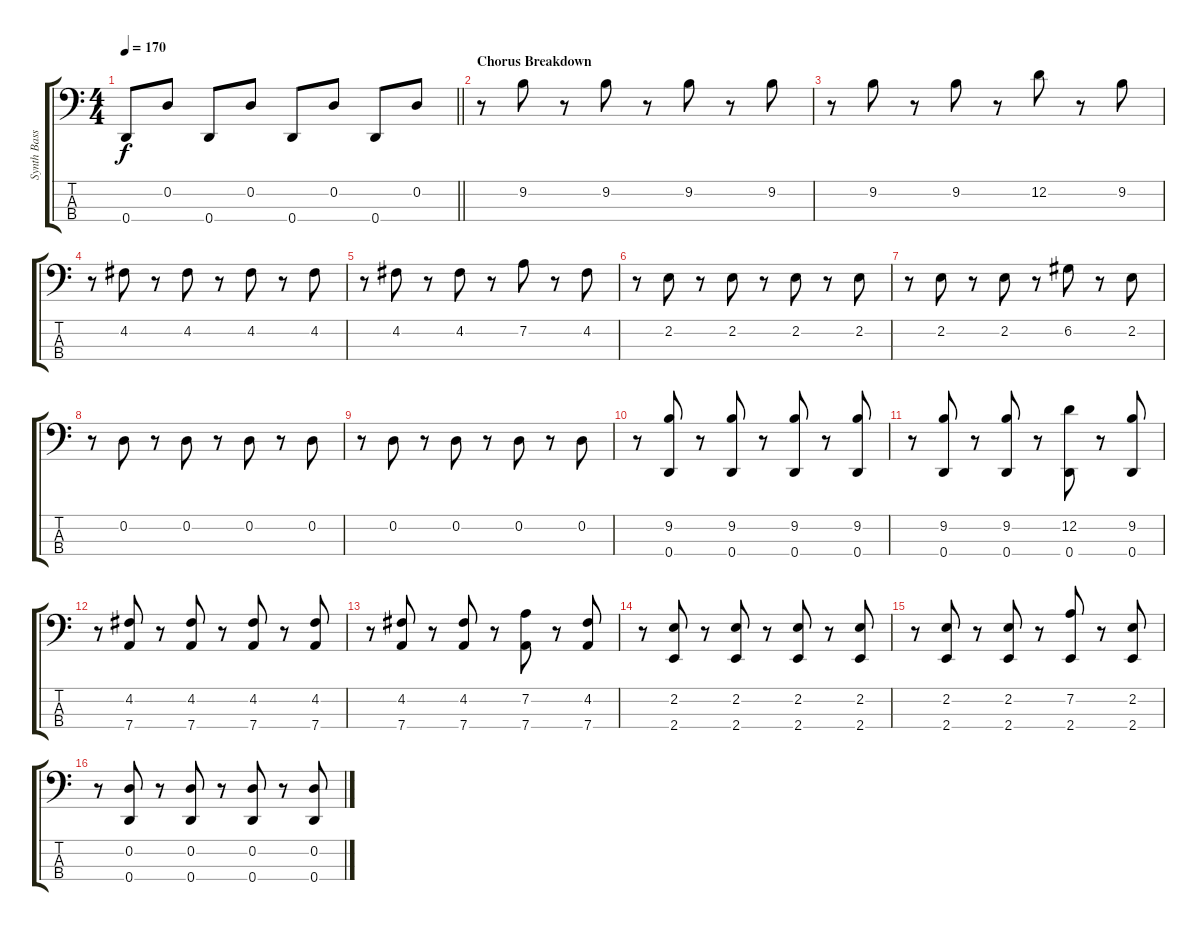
\track ("Synth Bass" "Synth Bass") {instrument synthbass1}
\staff {score tabs}
\tuning (G2 D2 A1 D1) {hide}
\ts (4 4)
\tempo 170
\clef f4
\barLineRight lightlight
\ks c
0.4.8{dy f} 0.2.8 0.4.8 0.2.8 0.4.8 0.2.8 0.4.8 0.2.8 |
\section ("" "Chorus Breakdown")
r.8 9.2.8 r.8 9.2.8 r.8 9.2.8 r.8 9.2.8 |
r.8 9.2.8 r.8 9.2.8 r.8 12.2.8 r.8 9.2.8 |
r.8 4.2.8 r.8 4.2.8 r.8 4.2.8 r.8 4.2.8 |
r.8 4.2.8 r.8 4.2.8 r.8 7.2.8 r.8 4.2.8 |
r.8 2.2.8 r.8 2.2.8 r.8 2.2.8 r.8 2.2.8 |
r.8 2.2.8 r.8 2.2.8 r.8 6.2.8 r.8 2.2.8 |
r.8 0.2.8 r.8 0.2.8 r.8 0.2.8 r.8 0.2.8 |
r.8 0.2.8 r.8 0.2.8 r.8 0.2.8 r.8 0.2.8 |
r.8 (9.2 0.4).8 r.8 (9.2 0.4).8 r.8 (9.2 0.4).8 r.8 (9.2 0.4).8 |
r.8 (9.2 0.4).8 r.8 (9.2 0.4).8 r.8 (12.2 0.4).8 r.8 (9.2 0.4).8 |
r.8 (4.2 7.4).8 r.8 (4.2 7.4).8 r.8 (4.2 7.4).8 r.8 (4.2 7.4).8 |
r.8 (4.2 7.4).8 r.8 (4.2 7.4).8 r.8 (7.2 7.4).8 r.8 (4.2 7.4).8 |
r.8 (2.2 2.4).8 r.8 (2.2 2.4).8 r.8 (2.2 2.4).8 r.8 (2.2 2.4).8 |
r.8 (2.2 2.4).8 r.8 (2.2 2.4).8 r.8 (7.2 2.4).8 r.8 (2.2 2.4).8 |
r.8 (0.2 0.4).8 r.8 (0.2 0.4).8 r.8 (0.2 0.4).8 r.8 (0.2 0.4).8
